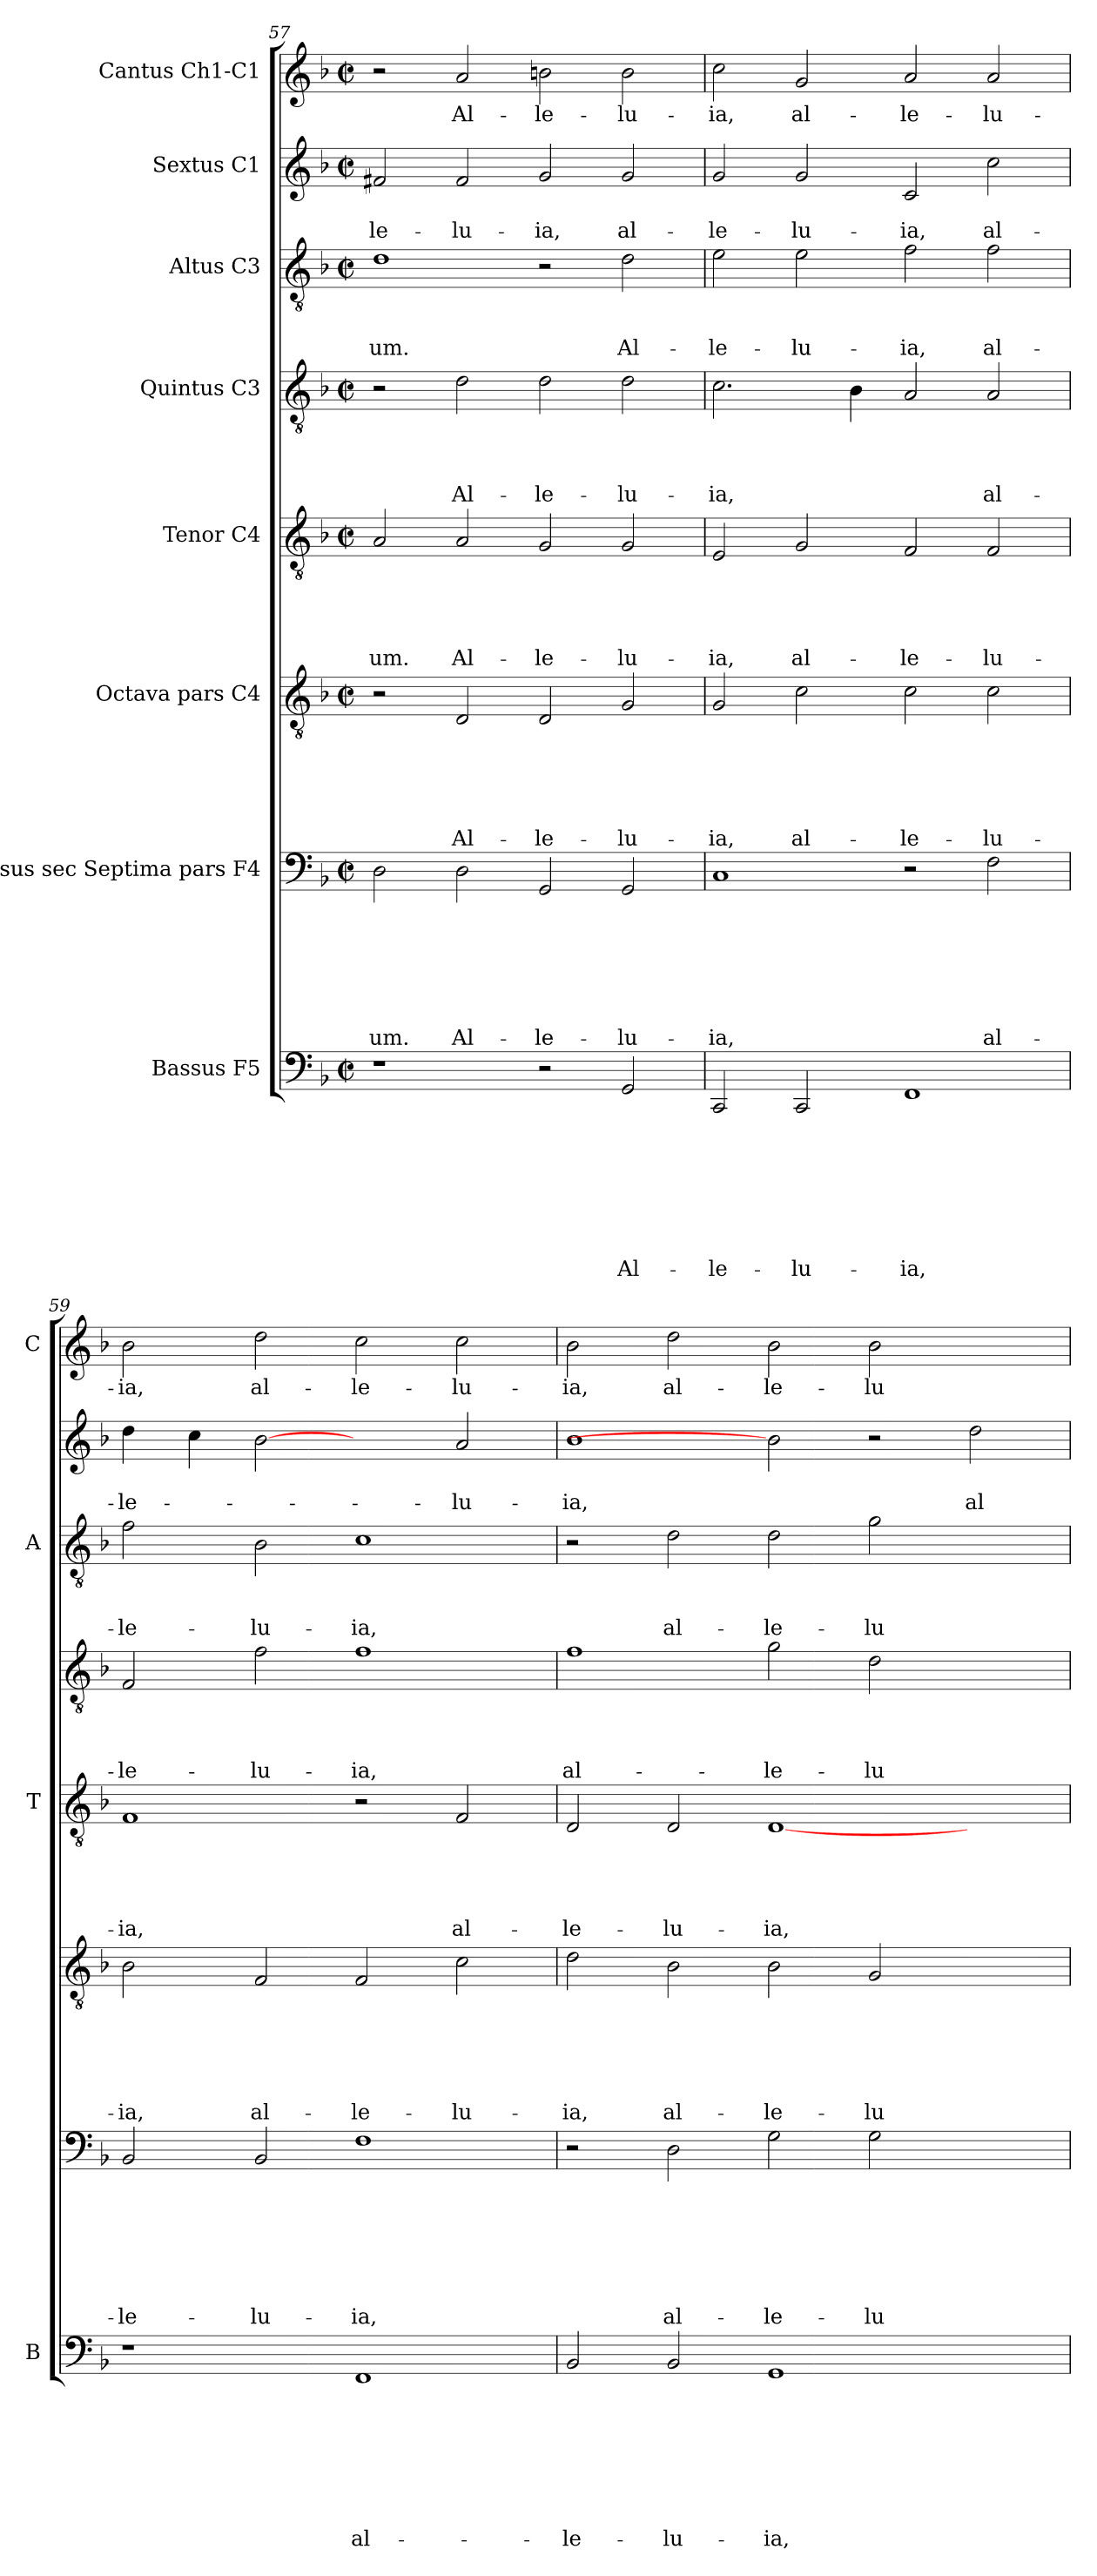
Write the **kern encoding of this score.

**kern	**text	**text	**text	**text	**text	**text	**text	**text	**kern	**text	**text	**text	**text	**text	**text	**text	**kern	**text	**text	**text	**text	**text	**text	**kern	**text	**text	**text	**text	**text	**kern	**text	**text	**text	**text	**kern	**text	**text	**text	**kern	**text	**text	**kern	**text
*part8	*part8	*part8	*part8	*part8	*part8	*part8	*part8	*part8	*part7	*part7	*part7	*part7	*part7	*part7	*part7	*part7	*part6	*part6	*part6	*part6	*part6	*part6	*part6	*part5	*part5	*part5	*part5	*part5	*part5	*part4	*part4	*part4	*part4	*part4	*part3	*part3	*part3	*part3	*part2	*part2	*part2	*part1	*part1
*staff8	*staff8	*staff8	*staff8	*staff8	*staff8	*staff8	*staff8	*staff8	*staff7	*staff7	*staff7	*staff7	*staff7	*staff7	*staff7	*staff7	*staff6	*staff6	*staff6	*staff6	*staff6	*staff6	*staff6	*staff5	*staff5	*staff5	*staff5	*staff5	*staff5	*staff4	*staff4	*staff4	*staff4	*staff4	*staff3	*staff3	*staff3	*staff3	*staff2	*staff2	*staff2	*staff1	*staff1
*I"Bassus F5	*	*	*	*	*	*	*	*	*I"Bassus sec Septima pars F4	*	*	*	*	*	*	*	*I"Octava pars C4	*	*	*	*	*	*	*I"Tenor C4	*	*	*	*	*	*I"Quintus C3	*	*	*	*	*I"Altus C3	*	*	*	*I"Sextus C1	*	*	*I"Cantus Ch1-C1	*
*I'B	*	*	*	*	*	*	*	*	*	*	*	*	*	*	*	*	*	*	*	*	*	*	*	*I'T	*	*	*	*	*	*	*	*	*	*	*I'A	*	*	*	*	*	*	*I'C	*
*clefF4	*	*	*	*	*	*	*	*	*clefF4	*	*	*	*	*	*	*	*clefGv2	*	*	*	*	*	*	*clefGv2	*	*	*	*	*	*clefGv2	*	*	*	*	*clefGv2	*	*	*	*clefG2	*	*	*clefG2	*
*k[b-]	*	*	*	*	*	*	*	*	*k[b-]	*	*	*	*	*	*	*	*k[b-]	*	*	*	*	*	*	*k[b-]	*	*	*	*	*	*k[b-]	*	*	*	*	*k[b-]	*	*	*	*k[b-]	*	*	*k[b-]	*
*F:	*	*	*	*	*	*	*	*	*F:	*	*	*	*	*	*	*	*F:	*	*	*	*	*	*	*F:	*	*	*	*	*	*F:	*	*	*	*	*F:	*	*	*	*F:	*	*	*F:	*
*M2/2	*	*	*	*	*	*	*	*	*M2/2	*	*	*	*	*	*	*	*M2/2	*	*	*	*	*	*	*M2/2	*	*	*	*	*	*M2/2	*	*	*	*	*M2/2	*	*	*	*M2/2	*	*	*M2/2	*
*met(c|)	*	*	*	*	*	*	*	*	*met(c|)	*	*	*	*	*	*	*	*met(c|)	*	*	*	*	*	*	*met(c|)	*	*	*	*	*	*met(c|)	*	*	*	*	*met(c|)	*	*	*	*met(c|)	*	*	*met(c|)	*
=57	=57	=57	=57	=57	=57	=57	=57	=57	=57	=57	=57	=57	=57	=57	=57	=57	=57	=57	=57	=57	=57	=57	=57	=57	=57	=57	=57	=57	=57	=57	=57	=57	=57	=57	=57	=57	=57	=57	=57	=57	=57	=57	=57
!	!	!	!	!	!	!	!	!	!	!	!	!	!	!	!	!LO:LY:b	!	!	!	!	!	!	!	!	!	!	!	!	!LO:LY:b	!	!	!	!	!	!	!	!	!LO:LY:b	!	!	!LO:LY:b	!	!
1r	.	.	.	.	.	.	.	.	2D\	.	.	.	.	.	.	-um.	2r	.	.	.	.	.	.	2A/	.	.	.	.	-um.	2r	.	.	.	.	1d	.	.	-um.	2f#X/	.	-le-	2r	.
!	!	!	!	!	!	!	!	!	!	!	!	!	!	!	!	!LO:LY:b	!	!	!	!	!	!	!LO:LY:b	!	!	!	!	!	!LO:LY:b	!	!	!	!	!LO:LY:b	!	!	!	!	!	!	!LO:LY:b	!	!LO:LY:b
.	.	.	.	.	.	.	.	.	2D\	.	.	.	.	.	.	Al-	2D/	.	.	.	.	.	Al-	2A/	.	.	.	.	Al-	2d\	.	.	.	Al-	.	.	.	.	2f#/	.	-lu-	2a/	Al-
!	!	!	!	!	!	!	!	!	!	!	!	!	!	!	!	!LO:LY:b	!	!	!	!	!	!	!LO:LY:b	!	!	!	!	!	!LO:LY:b	!	!	!	!	!LO:LY:b	!	!	!	!	!	!	!LO:LY:b	!	!LO:LY:b
2r	.	.	.	.	.	.	.	.	2GG/	.	.	.	.	.	.	-le-	2D/	.	.	.	.	.	-le-	2G/	.	.	.	.	-le-	2d\	.	.	.	-le-	2r	.	.	.	2g/	.	-ia,	2bn\	-le-
!	!	!	!	!	!	!	!	!LO:LY:b	!	!	!	!	!	!	!	!LO:LY:b	!	!	!	!	!	!	!LO:LY:b	!	!	!	!	!	!LO:LY:b	!	!	!	!	!LO:LY:b	!	!	!	!LO:LY:b	!	!	!LO:LY:b	!	!LO:LY:b
2GG/	.	.	.	.	.	.	.	Al-	2GG/	.	.	.	.	.	.	-lu-	2G/	.	.	.	.	.	-lu-	2G/	.	.	.	.	-lu-	2d\	.	.	.	-lu-	2d\	.	.	Al-	2g/	.	al-	2b\	-lu-
!!LO:PB:g=z
=58	=58	=58	=58	=58	=58	=58	=58	=58	=58	=58	=58	=58	=58	=58	=58	=58	=58	=58	=58	=58	=58	=58	=58	=58	=58	=58	=58	=58	=58	=58	=58	=58	=58	=58	=58	=58	=58	=58	=58	=58	=58	=58	=58
!	!	!	!	!	!	!	!	!LO:LY:b	!	!	!	!	!	!	!	!LO:LY:b	!	!	!	!	!	!	!LO:LY:b	!	!	!	!	!	!LO:LY:b	!	!	!	!	!LO:LY:b	!	!	!	!LO:LY:b	!	!	!LO:LY:b	!	!LO:LY:b
2CC/	.	.	.	.	.	.	.	-le-	1C	.	.	.	.	.	.	-ia,	2G/	.	.	.	.	.	-ia,	2E/	.	.	.	.	-ia,	2.c\	.	.	.	-ia,	2e\	.	.	-le-	2g/	.	-le-	2cc\	-ia,
!	!	!	!	!	!	!	!	!LO:LY:b	!	!	!	!	!	!	!	!	!	!	!	!	!	!	!LO:LY:b	!	!	!	!	!	!LO:LY:b	!	!	!	!	!	!	!	!	!LO:LY:b	!	!	!LO:LY:b	!	!LO:LY:b
2CC/	.	.	.	.	.	.	.	-lu-	.	.	.	.	.	.	.	.	2c\	.	.	.	.	.	al-	2G/	.	.	.	.	al-	.	.	.	.	.	2e\	.	.	-lu-	2g/	.	-lu-	2g/	al-
.	.	.	.	.	.	.	.	.	.	.	.	.	.	.	.	.	.	.	.	.	.	.	.	.	.	.	.	.	.	4B-\	.	.	.	.	.	.	.	.	.	.	.	.	.
!	!	!	!	!	!	!	!	!LO:LY:b	!	!	!	!	!	!	!	!	!	!	!	!	!	!	!LO:LY:b	!	!	!	!	!	!LO:LY:b	!	!	!	!	!	!	!	!	!LO:LY:b	!	!	!LO:LY:b	!	!LO:LY:b
1FF	.	.	.	.	.	.	.	-ia,	2r	.	.	.	.	.	.	.	2c\	.	.	.	.	.	-le-	2F/	.	.	.	.	-le-	2A/	.	.	.	.	2f\	.	.	-ia,	2c/	.	-ia,	2a/	-le-
!	!	!	!	!	!	!	!	!	!	!	!	!	!	!	!	!LO:LY:b	!	!	!	!	!	!	!LO:LY:b	!	!	!	!	!	!LO:LY:b	!	!	!	!	!LO:LY:b	!	!	!	!LO:LY:b	!	!	!LO:LY:b	!	!LO:LY:b
.	.	.	.	.	.	.	.	.	2F\	.	.	.	.	.	.	al-	2c\	.	.	.	.	.	-lu-	2F/	.	.	.	.	-lu-	2A/	.	.	.	al-	2f\	.	.	al-	2cc\	.	al-	2a/	-lu-
=59	=59	=59	=59	=59	=59	=59	=59	=59	=59	=59	=59	=59	=59	=59	=59	=59	=59	=59	=59	=59	=59	=59	=59	=59	=59	=59	=59	=59	=59	=59	=59	=59	=59	=59	=59	=59	=59	=59	=59	=59	=59	=59	=59
!	!	!	!	!	!	!	!	!	!	!	!	!	!	!	!	!LO:LY:b	!	!	!	!	!	!	!LO:LY:b	!	!	!	!	!	!LO:LY:b	!	!	!	!	!LO:LY:b	!	!	!	!LO:LY:b	!	!	!LO:LY:b	!	!LO:LY:b
1r	.	.	.	.	.	.	.	.	2BB-/	.	.	.	.	.	.	-le-	2B-\	.	.	.	.	.	-ia,	1F	.	.	.	.	-ia,	2F/	.	.	.	-le-	2f\	.	.	-le-	4dd\	.	-le-	2b-\	-ia,
.	.	.	.	.	.	.	.	.	.	.	.	.	.	.	.	.	.	.	.	.	.	.	.	.	.	.	.	.	.	.	.	.	.	.	.	.	.	.	4cc\	.	.	.	.
!	!	!	!	!	!	!	!	!	!	!	!	!	!	!	!	!LO:LY:b	!	!	!	!	!	!	!LO:LY:b	!	!	!	!	!	!	!	!	!	!	!LO:LY:b	!	!	!	!LO:LY:b	!	!	!	!	!LO:LY:b
.	.	.	.	.	.	.	.	.	2BB-/	.	.	.	.	.	.	-lu-	2F/	.	.	.	.	.	al-	.	.	.	.	.	.	2f\	.	.	.	-lu-	2B-\	.	.	-lu-	[2b-	.	.	2dd\	al-
!	!	!	!	!	!	!	!	!LO:LY:b	!	!	!	!	!	!	!	!LO:LY:b	!	!	!	!	!	!	!LO:LY:b	!	!	!	!	!	!	!	!	!	!	!LO:LY:b	!	!	!	!LO:LY:b	!	!	!	!	!LO:LY:b
1FF	.	.	.	.	.	.	.	al-	1F	.	.	.	.	.	.	-ia,	2F/	.	.	.	.	.	-le-	2r	.	.	.	.	.	1f	.	.	.	-ia,	1c	.	.	-ia,	2ryy	.	.	2cc\	-le-
!	!	!	!	!	!	!	!	!	!	!	!	!	!	!	!	!	!	!	!	!	!	!	!LO:LY:b	!	!	!	!	!	!LO:LY:b	!	!	!	!	!	!	!	!	!	!	!	!LO:LY:b	!	!LO:LY:b
.	.	.	.	.	.	.	.	.	.	.	.	.	.	.	.	.	2c\	.	.	.	.	.	-lu-	2F/	.	.	.	.	al-	.	.	.	.	.	.	.	.	.	2a/	.	-lu-	2cc\	-lu-
=60	=60	=60	=60	=60	=60	=60	=60	=60	=60	=60	=60	=60	=60	=60	=60	=60	=60	=60	=60	=60	=60	=60	=60	=60	=60	=60	=60	=60	=60	=60	=60	=60	=60	=60	=60	=60	=60	=60	=60	=60	=60	=60	=60
!	!	!	!	!	!	!	!	!LO:LY:b	!	!	!	!	!	!	!	!	!	!	!	!	!	!	!LO:LY:b	!	!	!	!	!	!LO:LY:b	!	!	!	!	!LO:LY:b	!	!	!	!	!	!	!LO:LY:b	!	!LO:LY:b
2BB-/	.	.	.	.	.	.	.	-le-	2r	.	.	.	.	.	.	.	2d\	.	.	.	.	.	-ia,	2D/	.	.	.	.	-le-	1f	.	.	.	al-	2r	.	.	.	1b-	.	-ia,	2b-\	-ia,
!	!	!	!	!	!	!	!	!LO:LY:b	!	!	!	!	!	!	!	!LO:LY:b	!	!	!	!	!	!	!LO:LY:b	!	!	!	!	!	!LO:LY:b	!	!	!	!	!	!	!	!	!LO:LY:b	!	!	!	!	!LO:LY:b
2BB-/	.	.	.	.	.	.	.	-lu-	2D\	.	.	.	.	.	.	al-	2B-\	.	.	.	.	.	al-	2D/	.	.	.	.	-lu-	.	.	.	.	.	2d\	.	.	al-	.	.	.	2dd\	al-
!	!	!	!	!	!	!	!	!LO:LY:b	!	!	!	!	!	!	!	!LO:LY:b	!	!	!	!	!	!	!LO:LY:b	!	!	!	!	!	!LO:LY:b	!	!	!	!	!LO:LY:b	!	!	!	!LO:LY:b	!	!	!	!	!LO:LY:b
1GG	.	.	.	.	.	.	.	-ia,	2G\	.	.	.	.	.	.	-le-	2B-\	.	.	.	.	.	-le-	[1D	.	.	.	.	-ia,	2g\	.	.	.	-le-	2d\	.	.	-le-	2b-]	.	.	2b-\	-le-
!	!	!	!	!	!	!	!	!	!	!	!	!	!	!	!	!LO:LY:b	!	!	!	!	!	!	!LO:LY:b	!	!	!	!	!	!	!	!	!	!	!LO:LY:b	!	!	!	!LO:LY:b	!	!	!	!	!LO:LY:b
.	.	.	.	.	.	.	.	.	2G\	.	.	.	.	.	.	-lu-	2G/	.	.	.	.	.	-lu-	.	.	.	.	.	.	2d\	.	.	.	-lu-	2g\	.	.	-lu-	2r	.	.	2b-\	-lu-
!	!	!	!	!	!	!	!	!	!	!	!	!	!	!	!	!	!	!	!	!	!	!	!	!	!	!	!	!	!	!	!	!	!	!	!	!	!	!	!	!	!LO:LY:b	!	!
2ryy	.	.	.	.	.	.	.	.	2ryy	.	.	.	.	.	.	.	2ryy	.	.	.	.	.	.	2ryy	.	.	.	.	.	2ryy	.	.	.	.	2ryy	.	.	.	2dd\	.	al-	2ryy	.
=	=	=	=	=	=	=	=	=	=	=	=	=	=	=	=	=	=	=	=	=	=	=	=	=	=	=	=	=	=	=	=	=	=	=	=	=	=	=	=	=	=	=	=
*-	*-	*-	*-	*-	*-	*-	*-	*-	*-	*-	*-	*-	*-	*-	*-	*-	*-	*-	*-	*-	*-	*-	*-	*-	*-	*-	*-	*-	*-	*-	*-	*-	*-	*-	*-	*-	*-	*-	*-	*-	*-	*-	*-
